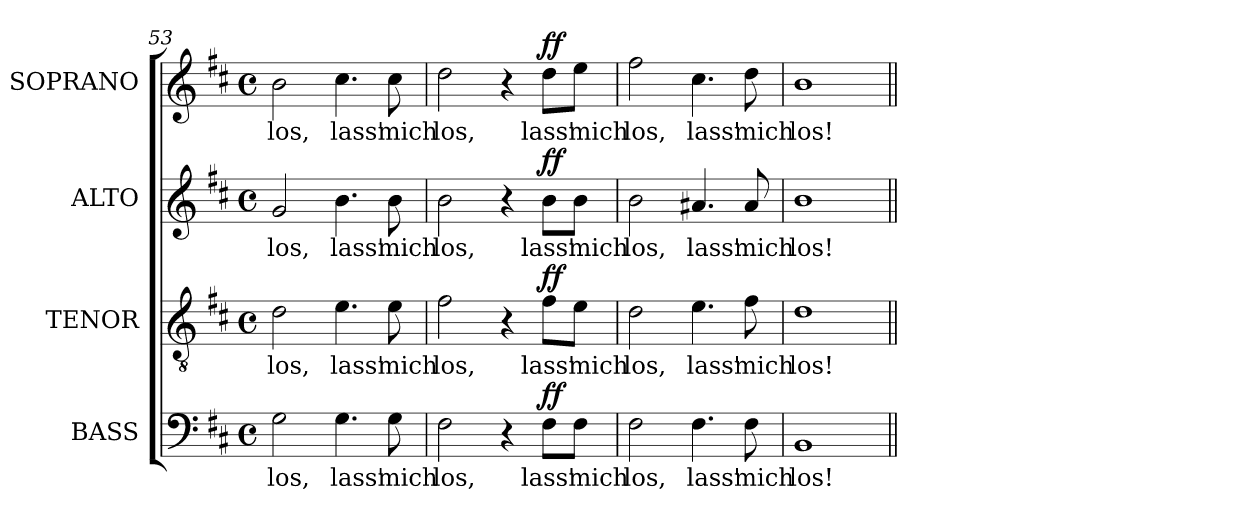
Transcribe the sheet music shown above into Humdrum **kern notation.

**kern	**text	**dynam	**kern	**text	**dynam	**kern	**text	**dynam	**kern	**text	**dynam
*part4	*part4	*part4	*part3	*part3	*part3	*part2	*part2	*part2	*part1	*part1	*part1
*staff4	*staff4	*staff4	*staff3	*staff3	*staff3	*staff2	*staff2	*staff2	*staff1	*staff1	*staff1
*I"BASS	*	*	*I"TENOR	*	*	*I"ALTO	*	*	*I"SOPRANO	*	*
*I'B.	*	*	*I'T.	*	*	*I'A.	*	*	*I'S.	*	*
*clefF4	*	*	*clefGv2	*	*	*clefG2	*	*	*clefG2	*	*
*	*	*	*ITrd7c12	*	*	*	*	*	*	*	*
*k[f#c#]	*	*	*k[f#c#]	*	*	*k[f#c#]	*	*	*k[f#c#]	*	*
*b:	*	*	*b:	*	*	*b:	*	*	*b:	*	*
*M4/4	*	*	*M4/4	*	*	*M4/4	*	*	*M4/4	*	*
*met(c)	*	*	*met(c)	*	*	*met(c)	*	*	*met(c)	*	*
=53	=53	=53	=53	=53	=53	=53	=53	=53	=53	=53	=53
!	!LO:LY:b:color=#000000	!	!	!	!	!	!	!	!	!	!
!	!	!	!	!LO:LY:b:color=#000000	!	!	!	!	!	!	!
!	!	!	!	!	!	!	!LO:LY:b:color=#000000	!	!	!	!
!	!	!	!	!	!	!	!	!	!	!LO:LY:b:color=#000000	!
2Gi\	los,	.	2Di\	los,	.	2gi/	los,	.	2bi\	los,	.
!	!LO:LY:b:color=#000000	!	!	!	!	!	!	!	!	!	!
!	!	!	!	!LO:LY:b:color=#000000	!	!	!	!	!	!	!
!	!	!	!	!	!	!	!LO:LY:b:color=#000000	!	!	!	!
!	!	!	!	!	!	!	!	!	!	!LO:LY:b:color=#000000	!
4.Gi\	lass'	.	4.Ei\	lass'	.	4.bi\	lass'	.	4.cc#i\	lass'	.
!	!LO:LY:b:color=#000000	!	!	!	!	!	!	!	!	!	!
!	!	!	!	!LO:LY:b:color=#000000	!	!	!	!	!	!	!
!	!	!	!	!	!	!	!LO:LY:b:color=#000000	!	!	!	!
!	!	!	!	!	!	!	!	!	!	!LO:LY:b:color=#000000	!
8Gi\	mich	.	8Ei\	mich	.	8bi\	mich	.	8cc#i\	mich	.
=54	=54	=54	=54	=54	=54	=54	=54	=54	=54	=54	=54
!	!LO:LY:b:color=#000000	!	!	!	!	!	!	!	!	!	!
!	!	!	!	!LO:LY:b:color=#000000	!	!	!	!	!	!	!
!	!	!	!	!	!	!	!LO:LY:b:color=#000000	!	!	!	!
!	!	!	!	!	!	!	!	!	!	!LO:LY:b:color=#000000	!
2F#i\	los,	.	2F#i\	los,	.	2bi\	los,	.	2ddi\	los,	.
4r	.	.	4r	.	.	4r	.	.	4r	.	.
!	!LO:LY:b:color=#000000	!	!	!	!	!	!	!	!	!	!
!	!	!	!	!LO:LY:b:color=#000000	!	!	!	!	!	!	!
!	!	!	!	!	!	!	!LO:LY:b:color=#000000	!	!	!	!
!	!	!	!	!	!	!	!	!	!	!LO:LY:b:color=#000000	!
8F#i\L	lass'	ff	8F#i\L	lass'	ff	8bi\L	lass'	ff	8ddi\L	lass'	ff
!	!LO:LY:b:color=#000000	!	!	!	!	!	!	!	!	!	!
!	!	!	!	!LO:LY:b:color=#000000	!	!	!	!	!	!	!
!	!	!	!	!	!	!	!LO:LY:b:color=#000000	!	!	!	!
!	!	!	!	!	!	!	!	!	!	!LO:LY:b:color=#000000	!
8F#i\J	mich	.	8Ei\J	mich	.	8bi\J	mich	.	8eei\J	mich	.
=55	=55	=55	=55	=55	=55	=55	=55	=55	=55	=55	=55
!	!LO:LY:b:color=#000000	!	!	!	!	!	!	!	!	!	!
!	!	!	!	!LO:LY:b:color=#000000	!	!	!	!	!	!	!
!	!	!	!	!	!	!	!LO:LY:b:color=#000000	!	!	!	!
!	!	!	!	!	!	!	!	!	!	!LO:LY:b:color=#000000	!
2F#i\	los,	.	2Di\	los,	.	2bi\	los,	.	2ff#i\	los,	.
!	!LO:LY:b:color=#000000	!	!	!	!	!	!	!	!	!	!
!	!	!	!	!LO:LY:b:color=#000000	!	!	!	!	!	!	!
!	!	!	!	!	!	!	!LO:LY:b:color=#000000	!	!	!	!
!	!	!	!	!	!	!	!	!	!	!LO:LY:b:color=#000000	!
4.F#i\	lass'	.	4.Ei\	lass'	.	4.a#Xi/	lass'	.	4.cc#i\	lass'	.
!	!LO:LY:b:color=#000000	!	!	!	!	!	!	!	!	!	!
!	!	!	!	!LO:LY:b:color=#000000	!	!	!	!	!	!	!
!	!	!	!	!	!	!	!LO:LY:b:color=#000000	!	!	!	!
!	!	!	!	!	!	!	!	!	!	!LO:LY:b:color=#000000	!
8F#i\	mich	.	8F#i\	mich	.	8a#i/	mich	.	8ddi\	mich	.
=56	=56	=56	=56	=56	=56	=56	=56	=56	=56	=56	=56
!	!LO:LY:b:color=#000000	!	!	!	!	!	!	!	!	!	!
!	!	!	!	!LO:LY:b:color=#000000	!	!	!	!	!	!	!
!	!	!	!	!	!	!	!LO:LY:b:color=#000000	!	!	!	!
!	!	!	!	!	!	!	!	!	!	!LO:LY:b:color=#000000	!
1BBi	los!	.	1Di	los!	.	1bi	los!	.	1bi	los!	.
=||	=||	=||	=||	=||	=||	=||	=||	=||	=||	=||	=||
*-	*-	*-	*-	*-	*-	*-	*-	*-	*-	*-	*-
